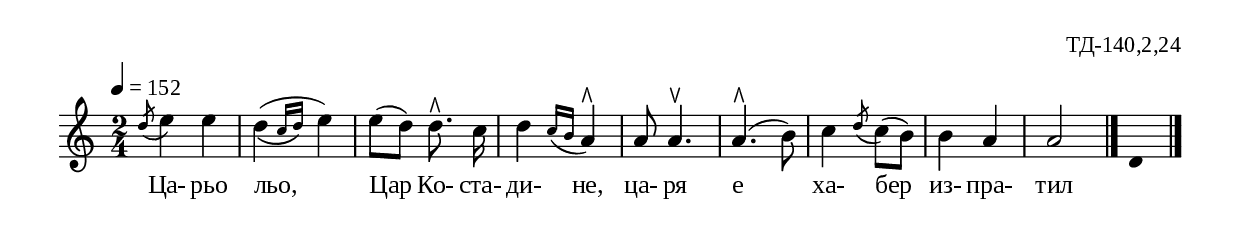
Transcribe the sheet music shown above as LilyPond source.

%{
TD_140_2_24
%}

\include "td-preamble.ly"

\score {
\relative c'' {
 \tempo 4 = 152
  \time 2/4
\acciaccatura d8 e4 e 
\afterGrace d_\(( { c16[ d\)] } e4) e8( d) d8.^\rtoe c16\noBeam
  d4 \acciaccatura { c16[ b] } a4^\rtoe a8 a4.^\ltoe 
  a4.^\rtoe( b8) c4 \acciaccatura d8 c( b) b4 a a2
 \bar "|." 
 \fixB d,4  
 \bar "|." 
}
\addlyrics { Ца- рьо льо, Цар Ко- ста- ди- не, ца- ря е ха- бер из- пра- тил }
%
\layout {
  indent = #0
  line-width = 190\mm
  ragged-right=##f
}
%
\midi { 
	\context {
		\Score
		tempoWholesPerMinute = #(ly:make-moment 152 4)
		}
	}
}

\header{
  opus = "ТД-140,2,24"
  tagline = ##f
}

\paper  {
	 myStaffSize = #20
	 #(define fonts
	 (make-pango-font-tree "Times New Roman"
	 "Nimbus Sans"
	 "Luxi Mono"
	 (/ myStaffSize 20)))
  }

